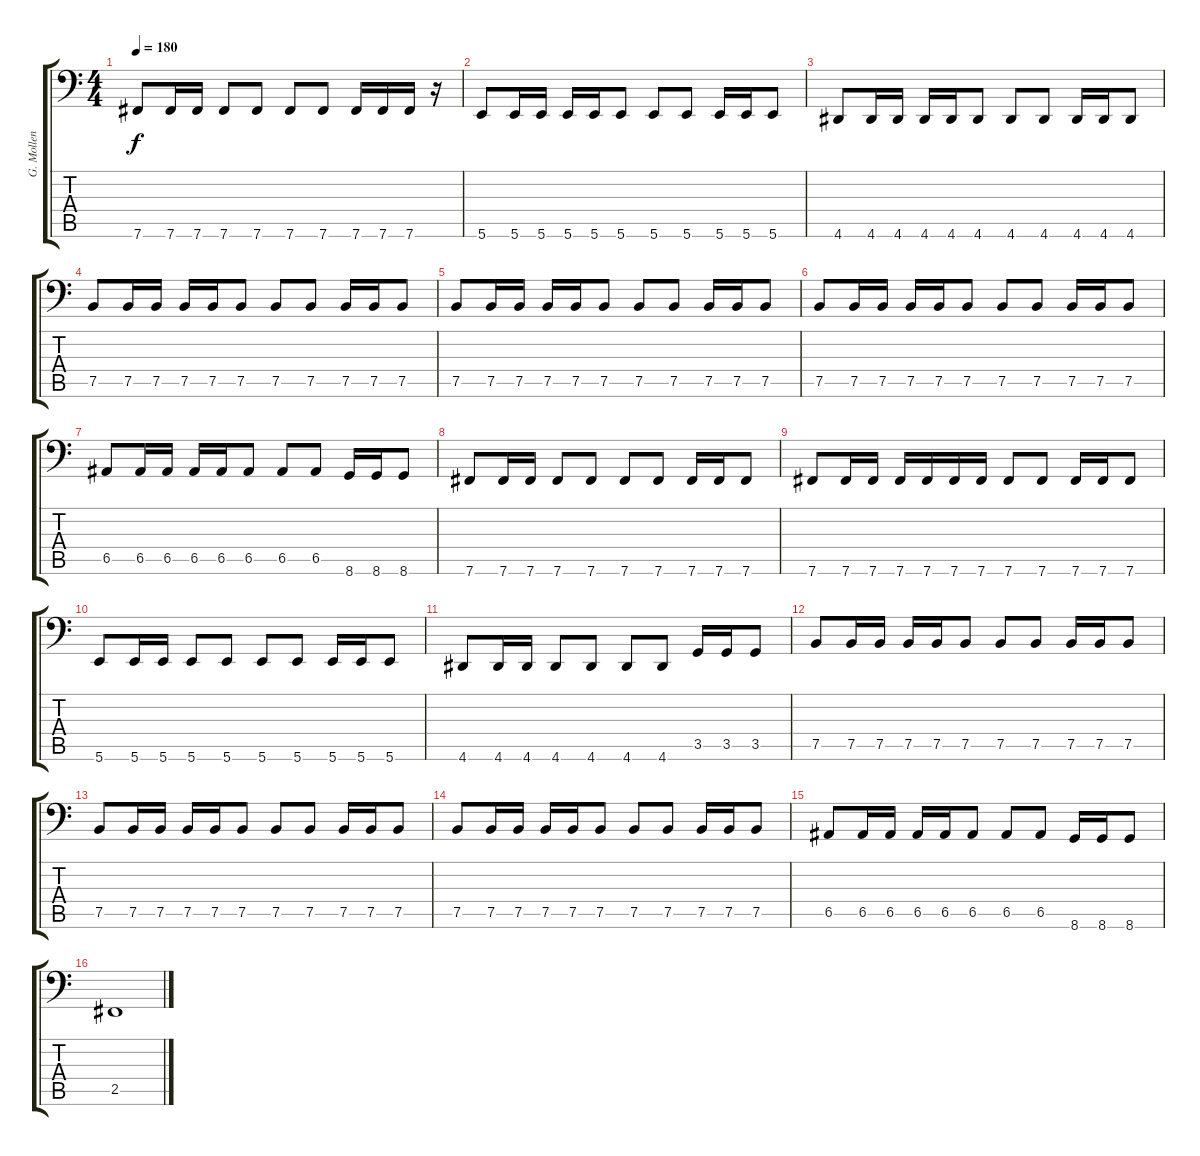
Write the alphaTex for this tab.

\track ("G. Mollen - Bass" "G. Mollen ") {instrument electricbassfinger}
\staff {score tabs}
\tuning (C3 G2 D2 A1 E1 B0) {hide}
\ts (4 4)
\tempo 180
\clef f4
\ks c
7.6.8{dy f} 7.6.16 7.6.16 7.6.8 7.6.8 7.6.8 7.6.8 7.6.16 7.6.16 7.6.16 r.16 |
5.6.8 5.6.16 5.6.16 5.6.16 5.6.16 5.6.8 5.6.8 5.6.8 5.6.16 5.6.16 5.6.8 |
4.6.8 4.6.16 4.6.16 4.6.16 4.6.16 4.6.8 4.6.8 4.6.8 4.6.16 4.6.16 4.6.8 |
7.5.8 7.5.16 7.5.16 7.5.16 7.5.16 7.5.8 7.5.8 7.5.8 7.5.16 7.5.16 7.5.8 |
7.5.8 7.5.16 7.5.16 7.5.16 7.5.16 7.5.8 7.5.8 7.5.8 7.5.16 7.5.16 7.5.8 |
7.5.8 7.5.16 7.5.16 7.5.16 7.5.16 7.5.8 7.5.8 7.5.8 7.5.16 7.5.16 7.5.8 |
6.5.8 6.5.16 6.5.16 6.5.16 6.5.16 6.5.8 6.5.8 6.5.8 8.6.16 8.6.16 8.6.8 |
7.6.8 7.6.16 7.6.16 7.6.8 7.6.8 7.6.8 7.6.8 7.6.16 7.6.16 7.6.8 |
7.6.8 7.6.16 7.6.16 7.6.16 7.6.16 7.6.16 7.6.16 7.6.8 7.6.8 7.6.16 7.6.16 7.6.8 |
5.6.8 5.6.16 5.6.16 5.6.8 5.6.8 5.6.8 5.6.8 5.6.16 5.6.16 5.6.8 |
4.6.8 4.6.16 4.6.16 4.6.8 4.6.8 4.6.8 4.6.8 3.5.16 3.5.16 3.5.8 |
7.5.8 7.5.16 7.5.16 7.5.16 7.5.16 7.5.8 7.5.8 7.5.8 7.5.16 7.5.16 7.5.8 |
7.5.8 7.5.16 7.5.16 7.5.16 7.5.16 7.5.8 7.5.8 7.5.8 7.5.16 7.5.16 7.5.8 |
7.5.8 7.5.16 7.5.16 7.5.16 7.5.16 7.5.8 7.5.8 7.5.8 7.5.16 7.5.16 7.5.8 |
6.5.8 6.5.16 6.5.16 6.5.16 6.5.16 6.5.8 6.5.8 6.5.8 8.6.16 8.6.16 8.6.8 |
2.5.1
